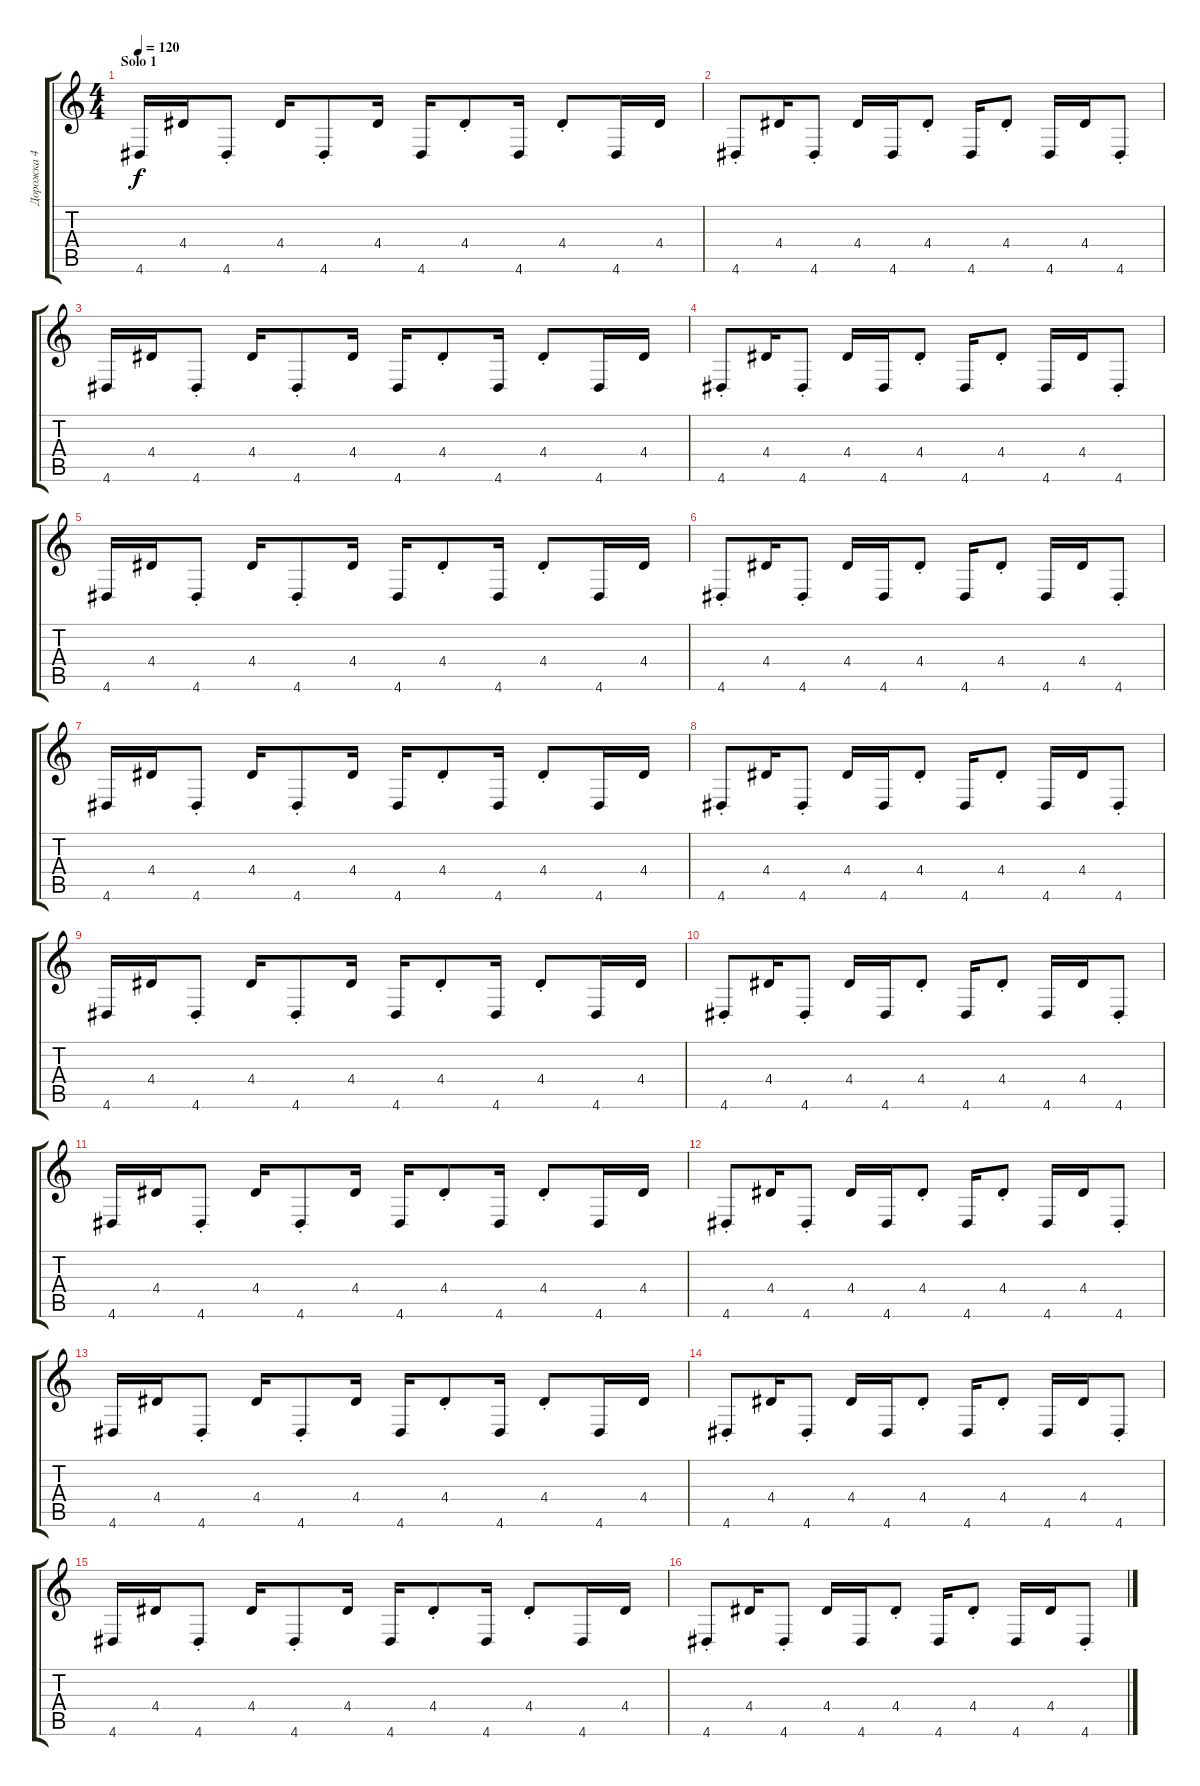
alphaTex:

\track ("Дорожка 4" "Дорожка 4") {instrument overdrivenguitar}
\staff {score tabs}
\tuning (Db4 Ab3 E3 B2 Gb2 B1) {hide}
\ts (4 4)
\section ("" "Solo 1")
\tempo 120
\clef g2
\ks c
4.6.16{dy f} 4.4.16 4.6{st}.8 4.4.16 4.6{st}.8 4.4.16 4.6.16 4.4{st}.8 4.6.16 4.4{st}.8 4.6.16 4.4.16 |
4.6{st}.8 4.4.16 4.6{st}.8 4.4.16 4.6.16 4.4{st}.8 4.6.16 4.4{st}.8 4.6.16 4.4.16 4.6{st}.8 |
4.6.16 4.4.16 4.6{st}.8 4.4.16 4.6{st}.8 4.4.16 4.6.16 4.4{st}.8 4.6.16 4.4{st}.8 4.6.16 4.4.16 |
4.6{st}.8 4.4.16 4.6{st}.8 4.4.16 4.6.16 4.4{st}.8 4.6.16 4.4{st}.8 4.6.16 4.4.16 4.6{st}.8 |
4.6.16 4.4.16 4.6{st}.8 4.4.16 4.6{st}.8 4.4.16 4.6.16 4.4{st}.8 4.6.16 4.4{st}.8 4.6.16 4.4.16 |
4.6{st}.8 4.4.16 4.6{st}.8 4.4.16 4.6.16 4.4{st}.8 4.6.16 4.4{st}.8 4.6.16 4.4.16 4.6{st}.8 |
4.6.16 4.4.16 4.6{st}.8 4.4.16 4.6{st}.8 4.4.16 4.6.16 4.4{st}.8 4.6.16 4.4{st}.8 4.6.16 4.4.16 |
4.6{st}.8 4.4.16 4.6{st}.8 4.4.16 4.6.16 4.4{st}.8 4.6.16 4.4{st}.8 4.6.16 4.4.16 4.6{st}.8 |
4.6.16 4.4.16 4.6{st}.8 4.4.16 4.6{st}.8 4.4.16 4.6.16 4.4{st}.8 4.6.16 4.4{st}.8 4.6.16 4.4.16 |
4.6{st}.8 4.4.16 4.6{st}.8 4.4.16 4.6.16 4.4{st}.8 4.6.16 4.4{st}.8 4.6.16 4.4.16 4.6{st}.8 |
4.6.16 4.4.16 4.6{st}.8 4.4.16 4.6{st}.8 4.4.16 4.6.16 4.4{st}.8 4.6.16 4.4{st}.8 4.6.16 4.4.16 |
4.6{st}.8 4.4.16 4.6{st}.8 4.4.16 4.6.16 4.4{st}.8 4.6.16 4.4{st}.8 4.6.16 4.4.16 4.6{st}.8 |
4.6.16 4.4.16 4.6{st}.8 4.4.16 4.6{st}.8 4.4.16 4.6.16 4.4{st}.8 4.6.16 4.4{st}.8 4.6.16 4.4.16 |
4.6{st}.8 4.4.16 4.6{st}.8 4.4.16 4.6.16 4.4{st}.8 4.6.16 4.4{st}.8 4.6.16 4.4.16 4.6{st}.8 |
4.6.16 4.4.16 4.6{st}.8 4.4.16 4.6{st}.8 4.4.16 4.6.16 4.4{st}.8 4.6.16 4.4{st}.8 4.6.16 4.4.16 |
4.6{st}.8 4.4.16 4.6{st}.8 4.4.16 4.6.16 4.4{st}.8 4.6.16 4.4{st}.8 4.6.16 4.4.16 4.6{st}.8
